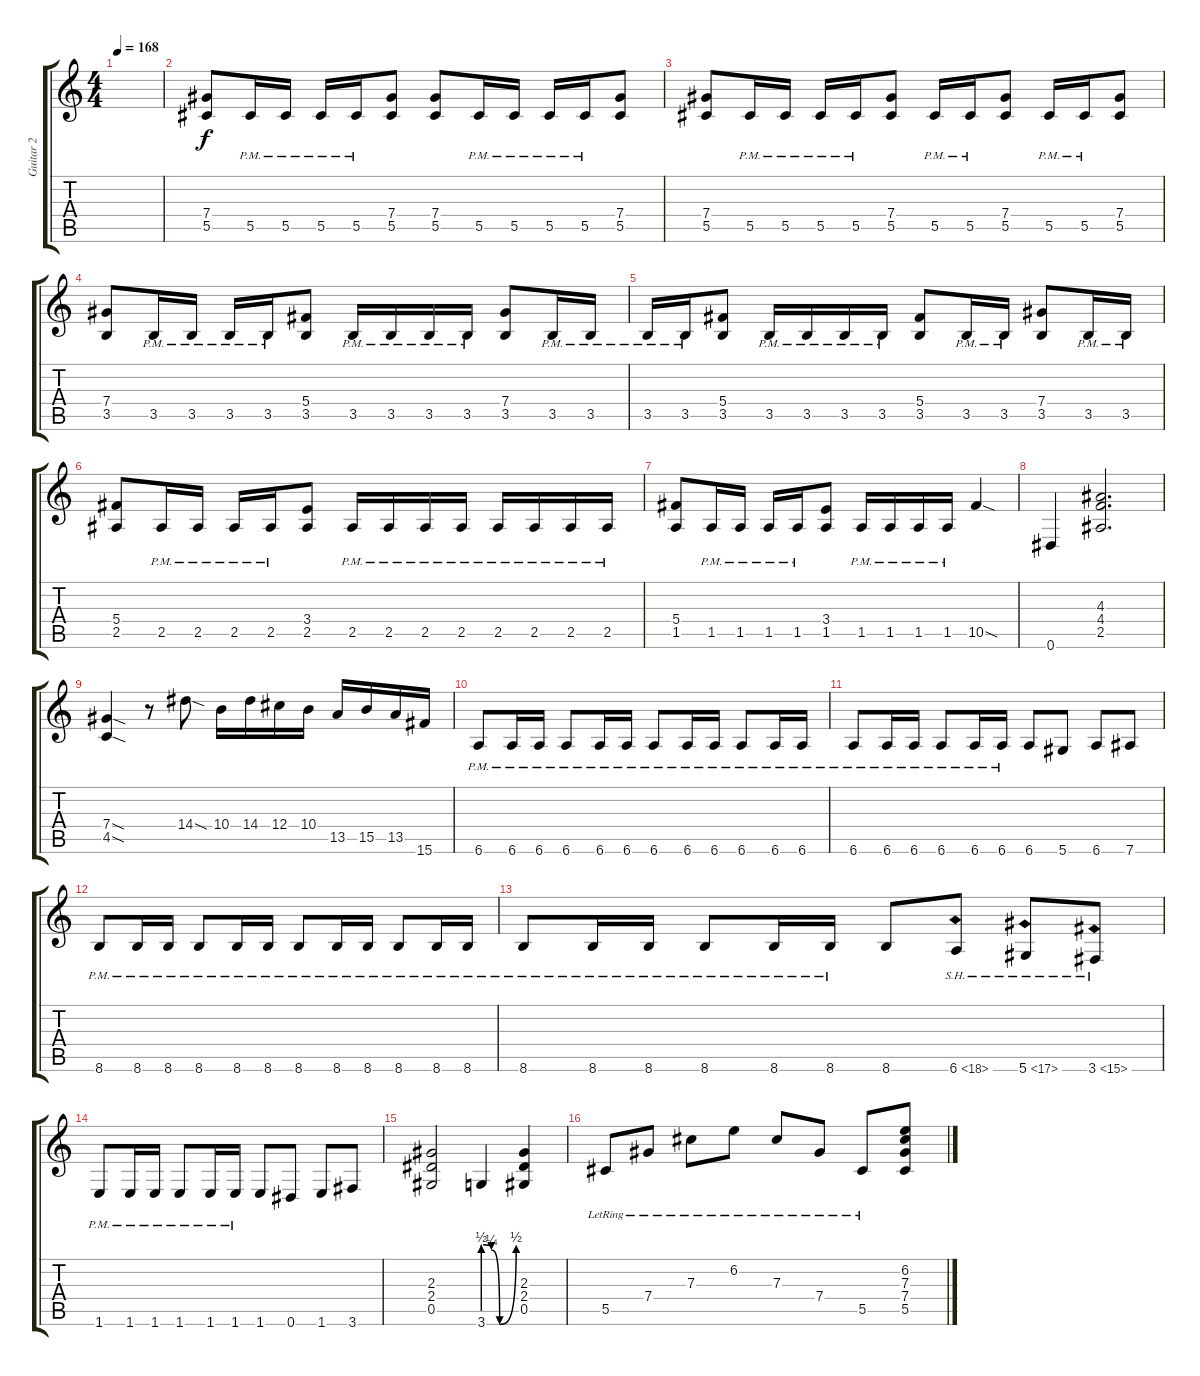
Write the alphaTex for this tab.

\track ("Guitar 2" "Guitar 2") {instrument distortionguitar}
\staff {score tabs}
\tuning (Eb4 Bb3 Gb3 Db3 Ab2 Eb2) {hide}
\ts (4 4)
\tempo 168
\clef g2
\ks c
|
(7.4 5.5).8 5.5{pm}.16 5.5{pm}.16 5.5{pm}.16 5.5{pm}.16 (7.4 5.5).8 (7.4 5.5).8 5.5{pm}.16 5.5{pm}.16 5.5{pm}.16 5.5{pm}.16 (7.4 5.5).8 |
(7.4 5.5).8 5.5{pm}.16 5.5{pm}.16 5.5{pm}.16 5.5{pm}.16 (7.4 5.5).8 5.5{pm}.16 5.5{pm}.16 (7.4 5.5).8 5.5{pm}.16 5.5{pm}.16 (7.4 5.5).8 |
(7.4 3.5).8 3.5{pm}.16 3.5{pm}.16 3.5{pm}.16 3.5{pm}.16 (5.4 3.5).8 3.5{pm}.16 3.5{pm}.16 3.5{pm}.16 3.5{pm}.16 (7.4 3.5).8 3.5{pm}.16 3.5{pm}.16 |
3.5{pm}.16 3.5{pm}.16 (5.4 3.5).8 3.5{pm}.16 3.5{pm}.16 3.5{pm}.16 3.5{pm}.16 (5.4 3.5).8 3.5{pm}.16 3.5{pm}.16 (7.4 3.5).8 3.5{pm}.16 3.5{pm}.16 |
(5.4 2.5).8 2.5{pm}.16 2.5{pm}.16 2.5{pm}.16 2.5{pm}.16 (3.4 2.5).8 2.5{pm}.16 2.5{pm}.16 2.5{pm}.16 2.5{pm}.16 2.5{pm}.16 2.5{pm}.16 2.5{pm}.16 2.5{pm}.16 |
(5.4 1.5).8 1.5{pm}.16 1.5{pm}.16 1.5{pm}.16 1.5{pm}.16 (3.4 1.5).8 1.5{pm}.16 1.5{pm}.16 1.5{pm}.16 1.5{pm}.16 10.5{sod}.4 |
0.6.4 (4.3 4.4 2.5).2{d} |
(7.4{sod} 4.5{sod}).4 r.8 14.4{sod}.8 10.4.16 14.4.16 12.4.16 10.4.16 13.5.16 15.5.16 13.5.16 15.6.16 |
6.6{pm}.8 6.6{pm}.16 6.6{pm}.16 6.6{pm}.8 6.6{pm}.16 6.6{pm}.16 6.6{pm}.8 6.6{pm}.16 6.6{pm}.16 6.6{pm}.8 6.6{pm}.16 6.6{pm}.16 |
6.6{pm}.8 6.6{pm}.16 6.6{pm}.16 6.6{pm}.8 6.6{pm}.16 6.6{pm}.16 6.6.8 5.6.8 6.6.8 7.6.8 |
8.6{pm}.8 8.6{pm}.16 8.6{pm}.16 8.6{pm}.8 8.6{pm}.16 8.6{pm}.16 8.6{pm}.8 8.6{pm}.16 8.6{pm}.16 8.6{pm}.8 8.6{pm}.16 8.6{pm}.16 |
8.6{pm}.8 8.6{pm}.16 8.6{pm}.16 8.6{pm}.8 8.6{pm}.16 8.6{pm}.16 8.6.8 6.6{sh 12}.8 5.6{sh 12}.8 3.6{sh 12}.8 |
1.6{pm}.8 1.6{pm}.16 1.6{pm}.16 1.6{pm}.8 1.6{pm}.16 1.6{pm}.16 1.6.8 0.6.8 1.6.8 3.6.8 |
(2.3 2.4 0.5).2 3.6{be (custom 0 2 15 1 30 0 60 2)}.4 (2.3 2.4 0.5).4 |
5.5{lr}.8 7.4{lr}.8 7.3{lr}.8 6.2{lr}.8 7.3{lr}.8 7.4{lr}.8 5.5{lr}.8 (6.2 7.3 7.4 5.5).8
